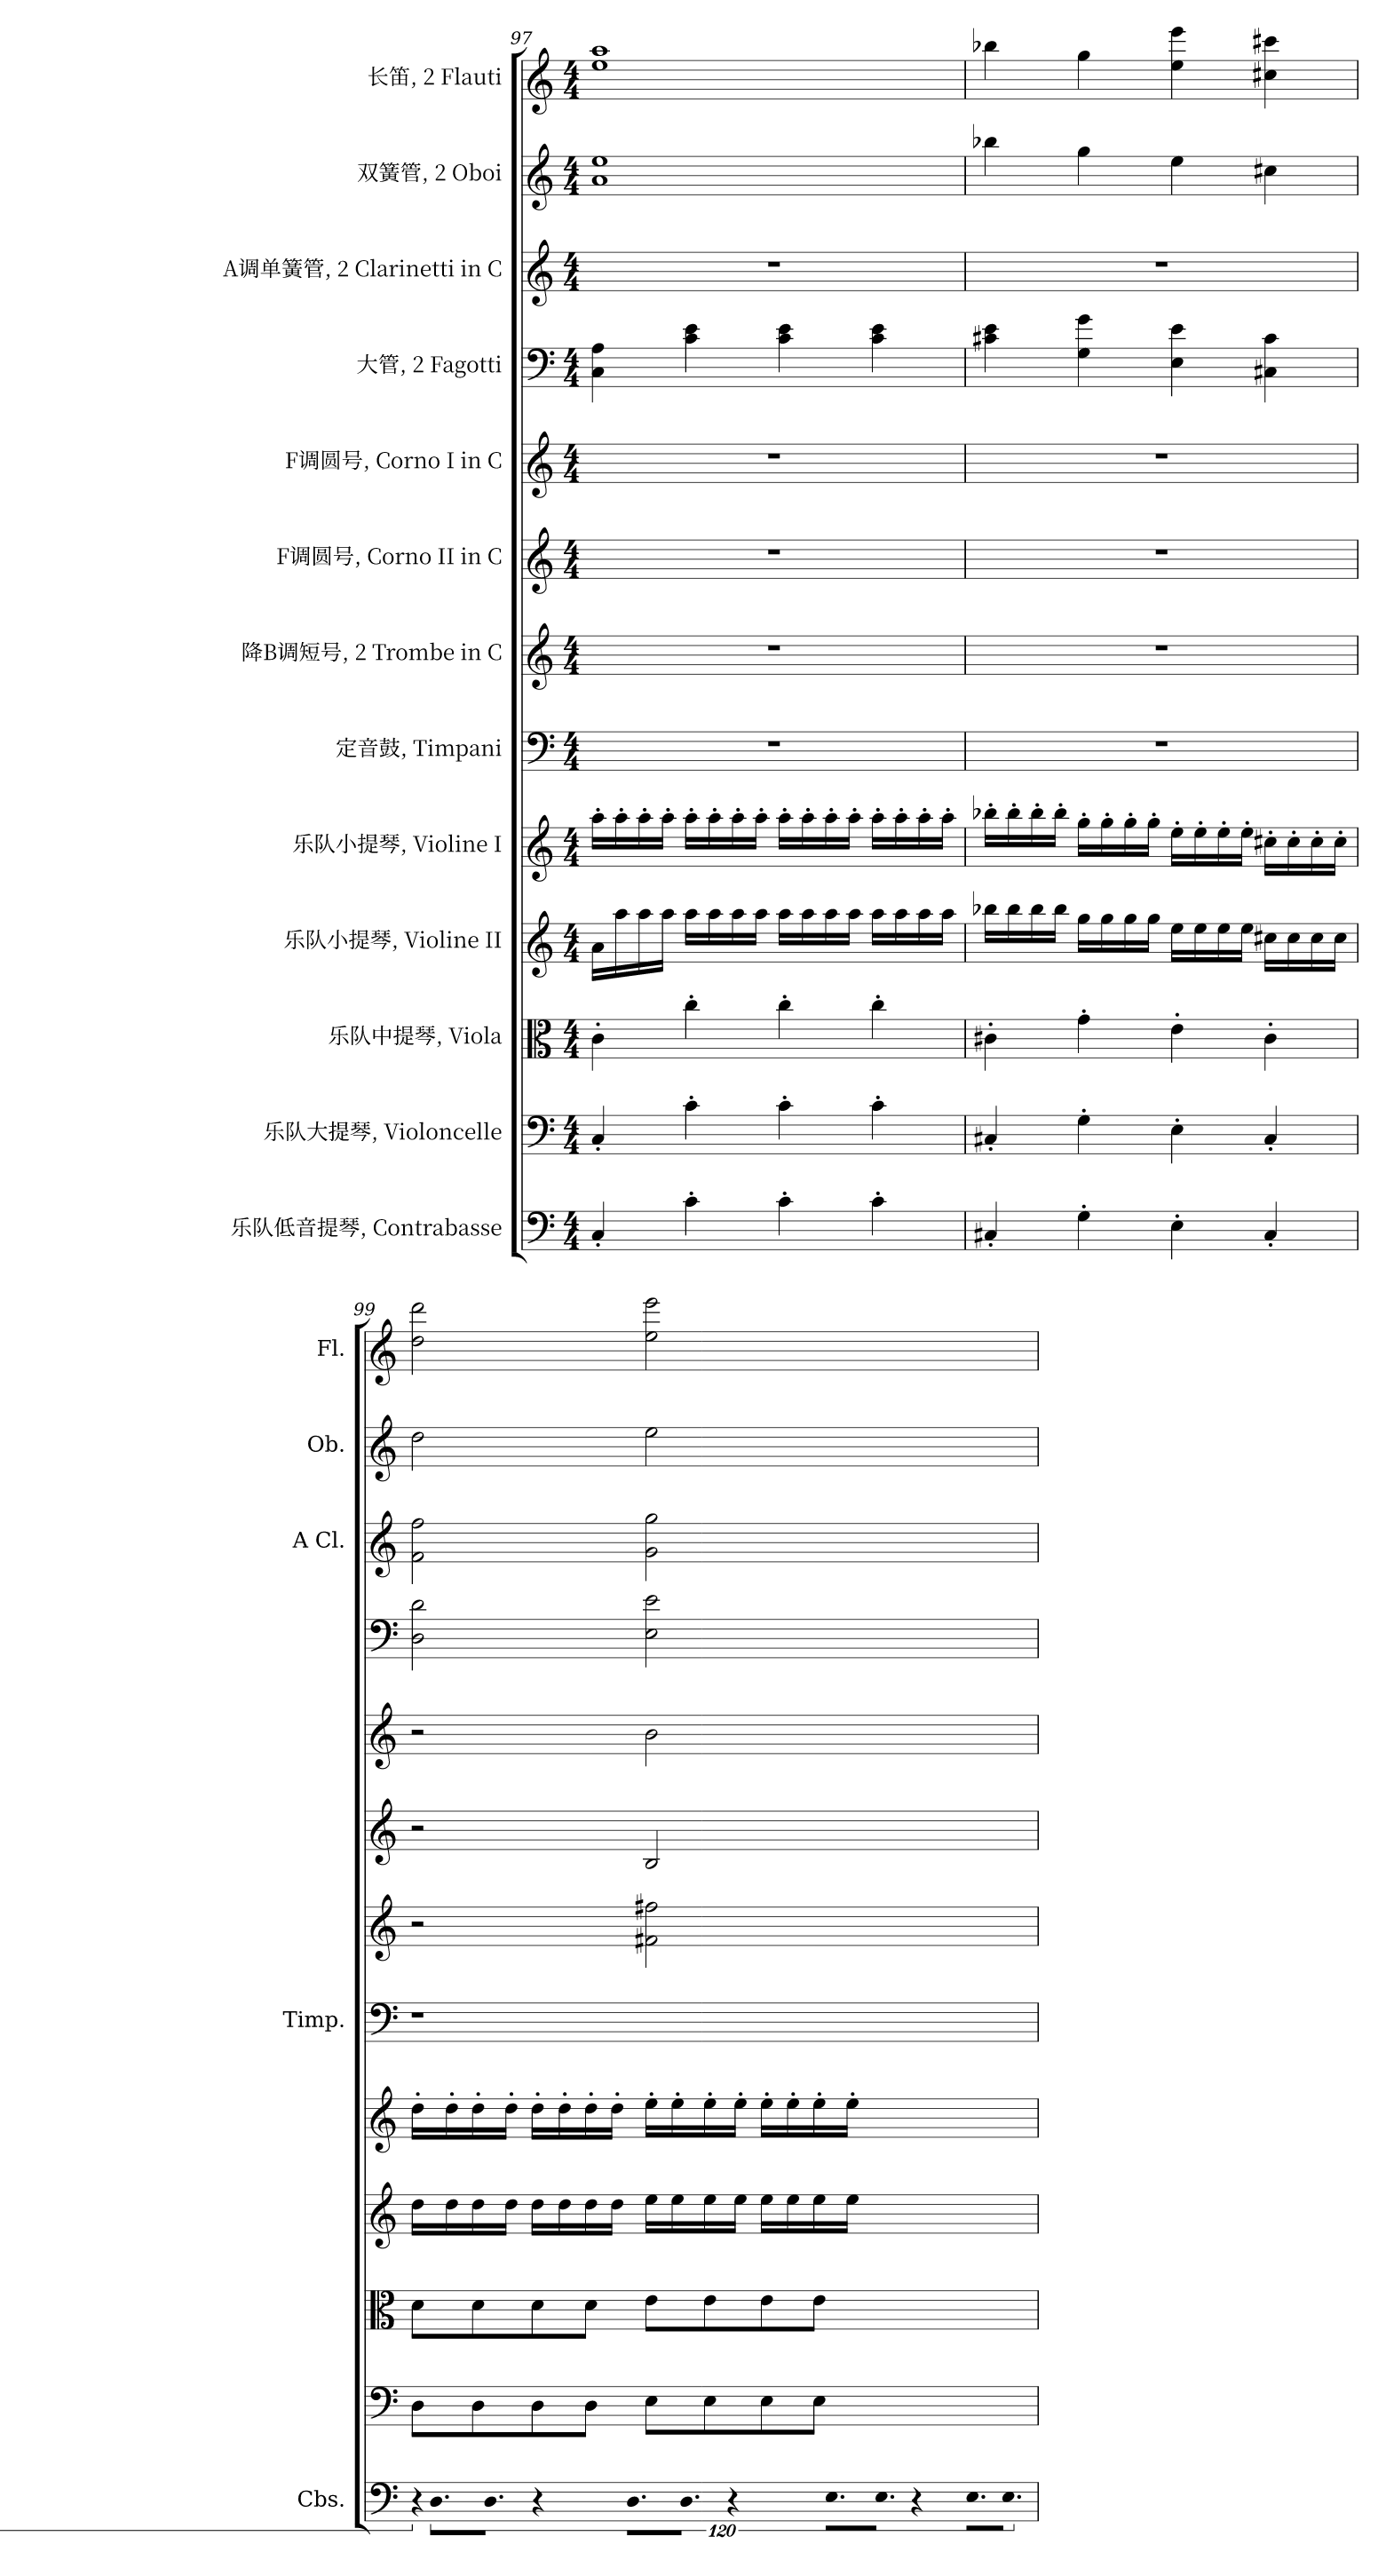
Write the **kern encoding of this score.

**kern	**kern	**kern	**kern	**kern	**kern	**kern	**kern	**kern	**kern	**kern	**kern	**kern
*part13	*part12	*part11	*part10	*part9	*part8	*part7	*part6	*part5	*part4	*part3	*part2	*part1
*staff13	*staff12	*staff11	*staff10	*staff9	*staff8	*staff7	*staff6	*staff5	*staff4	*staff3	*staff2	*staff1
*I"乐队低音提琴, Contrabasse	*I"乐队大提琴, Violoncelle	*I"乐队中提琴, Viola	*I"乐队小提琴, Violine II	*I"乐队小提琴, Violine I	*I"定音鼓, Timpani	*I"降B调短号, 2 Trombe in C	*I"F调圆号, Corno II in C	*I"F调圆号, Corno I in C	*I"大管, 2 Fagotti	*I"A调单簧管, 2 Clarinetti in C	*I"双簧管, 2 Oboi	*I"长笛, 2 Flauti
*I'Cbs.	*	*	*	*	*I'Timp.	*	*	*	*	*I'A Cl.	*I'Ob.	*I'Fl.
*clefF4	*clefF4	*clefC3	*clefG2	*clefG2	*clefF4	*clefG2	*clefG2	*clefG2	*clefF4	*clefG2	*clefG2	*clefG2
*ITrd7c12	*	*	*	*	*	*ITrd1c2	*ITrd4c7	*ITrd4c7	*	*ITrd2c3	*	*
*k[]	*k[]	*k[]	*k[]	*k[]	*k[]	*k[b-e-]	*k[b-]	*k[b-]	*k[]	*k[f#c#g#]	*k[]	*k[]
*M4/4	*M4/4	*M4/4	*M4/4	*M4/4	*M4/4	*M4/4	*M4/4	*M4/4	*M4/4	*M4/4	*M4/4	*M4/4
*MM198	*MM198	*MM198	*MM198	*MM198	*MM198	*MM198	*MM198	*MM198	*MM198	*MM198	*MM198	*MM198
=97	=97	=97	=97	=97	=97	=97	=97	=97	=97	=97	=97	=97
4CC'/	4C'/	4c'\	16a\LL	16aa'\LL	1r	1r	1r	1r	4C\ 4A\	1r	1a 1ee	1ee 1aa
.	.	.	16aa\	16aa'\	.	.	.	.	.	.	.	.
.	.	.	16aa\	16aa'\	.	.	.	.	.	.	.	.
.	.	.	16aa\JJ	16aa'\JJ	.	.	.	.	.	.	.	.
4C'\	4c'\	4cc'\	16aa\LL	16aa'\LL	.	.	.	.	4c\ 4e\	.	.	.
.	.	.	16aa\	16aa'\	.	.	.	.	.	.	.	.
.	.	.	16aa\	16aa'\	.	.	.	.	.	.	.	.
.	.	.	16aa\JJ	16aa'\JJ	.	.	.	.	.	.	.	.
4C'\	4c'\	4cc'\	16aa\LL	16aa'\LL	.	.	.	.	4c\ 4e\	.	.	.
.	.	.	16aa\	16aa'\	.	.	.	.	.	.	.	.
.	.	.	16aa\	16aa'\	.	.	.	.	.	.	.	.
.	.	.	16aa\JJ	16aa'\JJ	.	.	.	.	.	.	.	.
4C'\	4c'\	4cc'\	16aa\LL	16aa'\LL	.	.	.	.	4c\ 4e\	.	.	.
.	.	.	16aa\	16aa'\	.	.	.	.	.	.	.	.
.	.	.	16aa\	16aa'\	.	.	.	.	.	.	.	.
.	.	.	16aa\JJ	16aa'\JJ	.	.	.	.	.	.	.	.
!!LO:PB:g=z
=98	=98	=98	=98	=98	=98	=98	=98	=98	=98	=98	=98	=98
*	*	*	*	*	*	*	*	*	*	*	*	*MM198
4CC#X'/	4C#X'/	4c#X'\	16bb-X\LL	16bb-X'\LL	1r	1r	1r	1r	4c#X\ 4e\	1r	4bb-X\	4bb-X\
.	.	.	16bb-\	16bb-'\	.	.	.	.	.	.	.	.
.	.	.	16bb-\	16bb-'\	.	.	.	.	.	.	.	.
.	.	.	16bb-\JJ	16bb-'\JJ	.	.	.	.	.	.	.	.
4GG'\	4G'\	4g'\	16gg\LL	16gg'\LL	.	.	.	.	4G\ 4g\	.	4gg\	4gg\
.	.	.	16gg\	16gg'\	.	.	.	.	.	.	.	.
.	.	.	16gg\	16gg'\	.	.	.	.	.	.	.	.
.	.	.	16gg\JJ	16gg'\JJ	.	.	.	.	.	.	.	.
*	*	*	*	*	*	*	*	*	*	*	*	*MM213
4EE'\	4E'\	4e'\	16ee\LL	16ee'\LL	.	.	.	.	4E\ 4e\	.	4ee\	4ee\ 4eee\
.	.	.	16ee\	16ee'\	.	.	.	.	.	.	.	.
.	.	.	16ee\	16ee'\	.	.	.	.	.	.	.	.
.	.	.	16ee\JJ	16ee'\JJ	.	.	.	.	.	.	.	.
4CC#'/	4C#'/	4c#'\	16cc#X\LL	16cc#X'\LL	.	.	.	.	4C#X\ 4c#\	.	4cc#X\	4cc#X\ 4ccc#X\
.	.	.	16cc#\	16cc#'\	.	.	.	.	.	.	.	.
.	.	.	16cc#\	16cc#'\	.	.	.	.	.	.	.	.
.	.	.	16cc#\JJ	16cc#'\JJ	.	.	.	.	.	.	.	.
=99	=99	=99	=99	=99	=99	=99	=99	=99	=99	=99	=99	=99
*	*	*	*	*	*	*	*	*	*	*	*	*MM198
!LO:N:vis=32	!	!	!	!	!	!	!	!	!	!	!	!
640%23r	8D\L	8d\L	16dd\LL	16dd'\LL	1r	2r	2r	2r	2D\ 2d\	2d\ 2dd\	2dd\	2dd\ 2ddd\
!LO:N:vis=16.	!	!	!	!	!	!	!	!	!	!	!	!
960%103DD\LL	.	.	.	.	.	.	.	.	.	.	.	.
.	.	.	16dd\	16dd'\	.	.	.	.	.	.	.	.
.	8D\	8d\	16dd\	16dd'\	.	.	.	.	.	.	.	.
!LO:N:vis=16.	!	!	!	!	!	!	!	!	!	!	!	!
960%103DD\JJ	.	.	.	.	.	.	.	.	.	.	.	.
.	.	.	16dd\JJ	16dd'\JJ	.	.	.	.	.	.	.	.
.	8D\	8d\	16dd\LL	16dd'\LL	.	.	.	.	.	.	.	.
!LO:N:vis=32	!	!	!	!	!	!	!	!	!	!	!	!
640%23r	.	.	.	.	.	.	.	.	.	.	.	.
!LO:N:vis=16.	!	!	!	!	!	!	!	!	!	!	!	!
960%103DD\LL	.	.	.	.	.	.	.	.	.	.	.	.
.	.	.	16dd\	16dd'\	.	.	.	.	.	.	.	.
.	8D\J	8d\J	16dd\	16dd'\	.	.	.	.	.	.	.	.
!LO:N:vis=16.	!	!	!	!	!	!	!	!	!	!	!	!
960%103DD\JJ	.	.	.	.	.	.	.	.	.	.	.	.
.	.	.	16dd\JJ	16dd'\JJ	.	.	.	.	.	.	.	.
*	*	*	*	*	*	*	*	*	*	*	*	*MM213
.	8E\L	8e\L	16ee\LL	16ee'\LL	.	2en\ 2een\	2E/	2e\	2E\ 2e\	2e\ 2ee\	2ee\	2ee\ 2eee\
!LO:N:vis=32	!	!	!	!	!	!	!	!	!	!	!	!
640%23r	.	.	.	.	.	.	.	.	.	.	.	.
!LO:N:vis=16.	!	!	!	!	!	!	!	!	!	!	!	!
960%103EE\LL	.	.	.	.	.	.	.	.	.	.	.	.
.	.	.	16ee\	16ee'\	.	.	.	.	.	.	.	.
.	8E\	8e\	16ee\	16ee'\	.	.	.	.	.	.	.	.
!LO:N:vis=16.	!	!	!	!	!	!	!	!	!	!	!	!
960%103EE\JJ	.	.	.	.	.	.	.	.	.	.	.	.
.	.	.	16ee\JJ	16ee'\JJ	.	.	.	.	.	.	.	.
.	8E\	8e\	16ee\LL	16ee'\LL	.	.	.	.	.	.	.	.
!LO:N:vis=32	!	!	!	!	!	!	!	!	!	!	!	!
640%23r	.	.	.	.	.	.	.	.	.	.	.	.
!LO:N:vis=16.	!	!	!	!	!	!	!	!	!	!	!	!
960%103EE\LL	.	.	.	.	.	.	.	.	.	.	.	.
.	.	.	16ee\	16ee'\	.	.	.	.	.	.	.	.
.	8E\J	8e\J	16ee\	16ee'\	.	.	.	.	.	.	.	.
!LO:N:vis=16.	!	!	!	!	!	!	!	!	!	!	!	!
960%103EE\JJ	.	.	.	.	.	.	.	.	.	.	.	.
.	.	.	16ee\JJ	16ee'\JJ	.	.	.	.	.	.	.	.
.	480ryy	480ryy	480ryy	480ryy	480ryy	480ryy	480ryy	480ryy	480ryy	480ryy	480ryy	480ryy
=	=	=	=	=	=	=	=	=	=	=	=	=
*-	*-	*-	*-	*-	*-	*-	*-	*-	*-	*-	*-	*-
